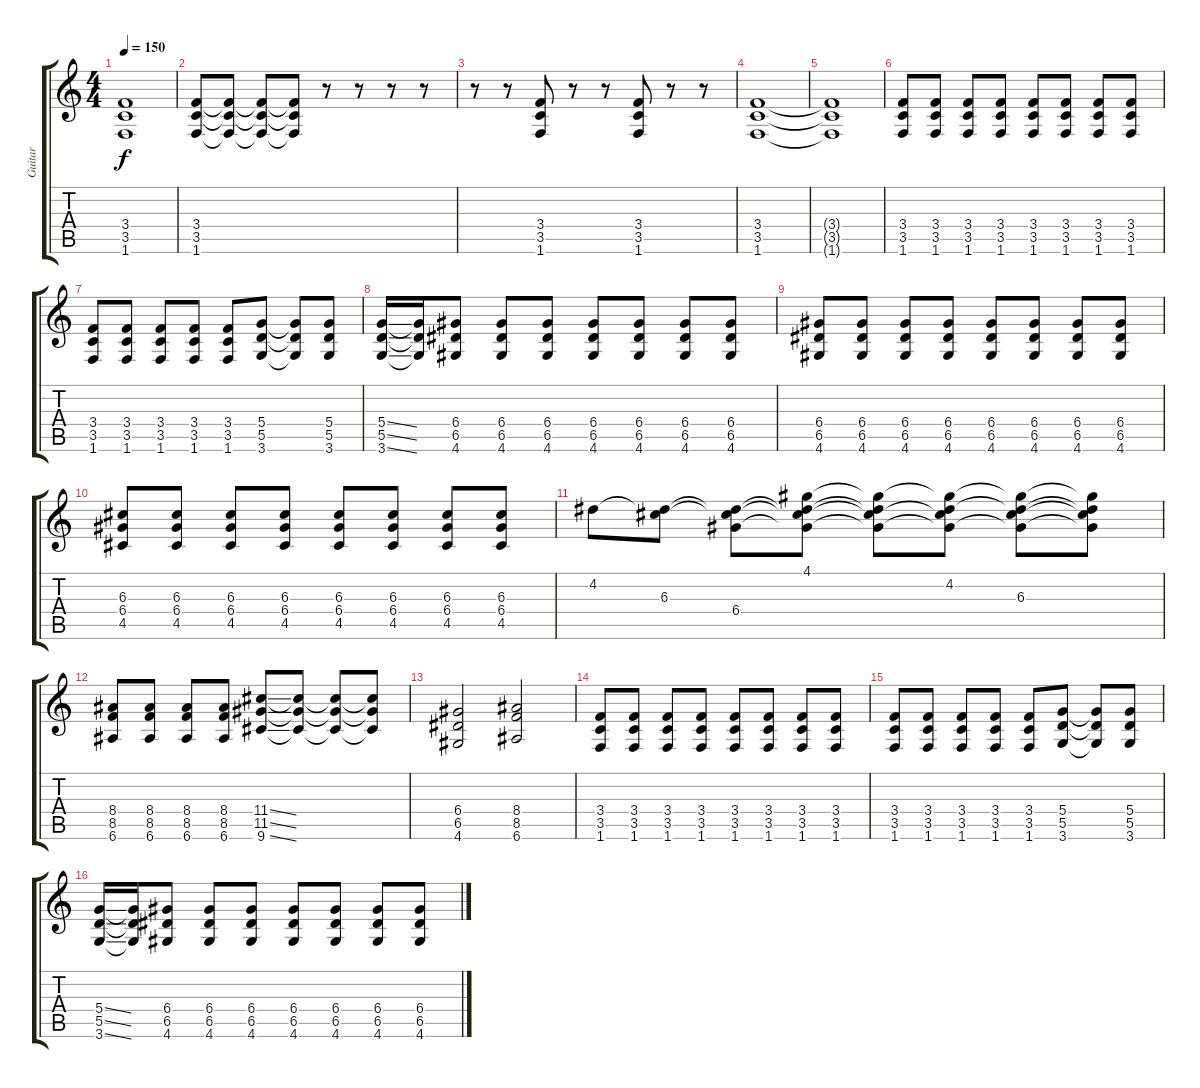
\track ("Guitar" "Guitar") {instrument distortionguitar}
\staff {score tabs}
\tuning (E4 B3 G3 D3 A2 E2) {hide}
\ts (4 4)
\tempo 150
\clef g2
\ks c
(3.4{t} 3.5{t} 1.6{t}).1{dy f} |
(3.4 3.5 1.6).8{instrument distortionguitar} (3.4{t} 3.5{t} 1.6{t}).8 (3.4{t} 3.5{t} 1.6{t}).8 (3.4{t} 3.5{t} 1.6{t}).8 r.8 r.8 r.8 r.8 |
r.8 r.8 (3.4 3.5 1.6).8 r.8 r.8 (3.4 3.5 1.6).8 r.8 r.8 |
(3.4 3.5 1.6).1 |
(3.4{t} 3.5{t} 1.6{t}).1 |
(3.4 3.5 1.6).8 (3.4 3.5 1.6).8 (3.4 3.5 1.6).8 (3.4 3.5 1.6).8 (3.4 3.5 1.6).8 (3.4 3.5 1.6).8 (3.4 3.5 1.6).8 (3.4 3.5 1.6).8 |
(3.4 3.5 1.6).8 (3.4 3.5 1.6).8 (3.4 3.5 1.6).8 (3.4 3.5 1.6).8 (3.4 3.5 1.6).8 (5.4 5.5 3.6).8 (5.4{t} 5.5{t} 3.6{t}).8 (5.4 5.5 3.6).8 |
(5.4{ss} 5.5{ss} 3.6{ss}).16 (5.4{t} 5.5{t} 3.6{t}).16 (6.4 6.5 4.6).8 (6.4 6.5 4.6).8 (6.4 6.5 4.6).8 (6.4 6.5 4.6).8 (6.4 6.5 4.6).8 (6.4 6.5 4.6).8 (6.4 6.5 4.6).8 |
(6.4 6.5 4.6).8 (6.4 6.5 4.6).8 (6.4 6.5 4.6).8 (6.4 6.5 4.6).8 (6.4 6.5 4.6).8 (6.4 6.5 4.6).8 (6.4 6.5 4.6).8 (6.4 6.5 4.6).8 |
(6.3 6.4 4.5).8 (6.3 6.4 4.5).8 (6.3 6.4 4.5).8 (6.3 6.4 4.5).8 (6.3 6.4 4.5).8 (6.3 6.4 4.5).8 (6.3 6.4 4.5).8 (6.3 6.4 4.5).8 |
4.2.8 (4.2{t} 6.3).8 (4.2{t} 6.3{t} 6.4).8 (4.1 4.2{t} 6.3{t} 6.4{t}).8 (4.1{t} 4.2{t} 6.3{t} 6.4{t}).8 (4.1{t} 4.2 6.3{t} 6.4{t}).8 (4.1{t} 4.2{t} 6.3 6.4{t}).8 (4.1{t} 4.2{t} 6.3{t} 6.4{t}).8 |
(8.4 8.5 6.6).8 (8.4 8.5 6.6).8 (8.4 8.5 6.6).8 (8.4 8.5 6.6).8 (11.4{ss} 11.5{ss} 9.6{ss}).8 (11.4{t} 11.5{t} 9.6{t}).8 (11.4{t} 11.5{t} 9.6{t}).8 (11.4{t} 11.5{t} 9.6{t}).8 |
(6.4 6.5 4.6).2 (8.4 8.5 6.6).2 |
(3.4 3.5 1.6).8 (3.4 3.5 1.6).8 (3.4 3.5 1.6).8 (3.4 3.5 1.6).8 (3.4 3.5 1.6).8 (3.4 3.5 1.6).8 (3.4 3.5 1.6).8 (3.4 3.5 1.6).8 |
(3.4 3.5 1.6).8 (3.4 3.5 1.6).8 (3.4 3.5 1.6).8 (3.4 3.5 1.6).8 (3.4 3.5 1.6).8 (5.4 5.5 3.6).8 (5.4{t} 5.5{t} 3.6{t}).8 (5.4 5.5 3.6).8 |
(5.4{ss} 5.5{ss} 3.6{ss}).16 (5.4{t} 5.5{t} 3.6{t}).16 (6.4 6.5 4.6).8 (6.4 6.5 4.6).8 (6.4 6.5 4.6).8 (6.4 6.5 4.6).8 (6.4 6.5 4.6).8 (6.4 6.5 4.6).8 (6.4 6.5 4.6).8
